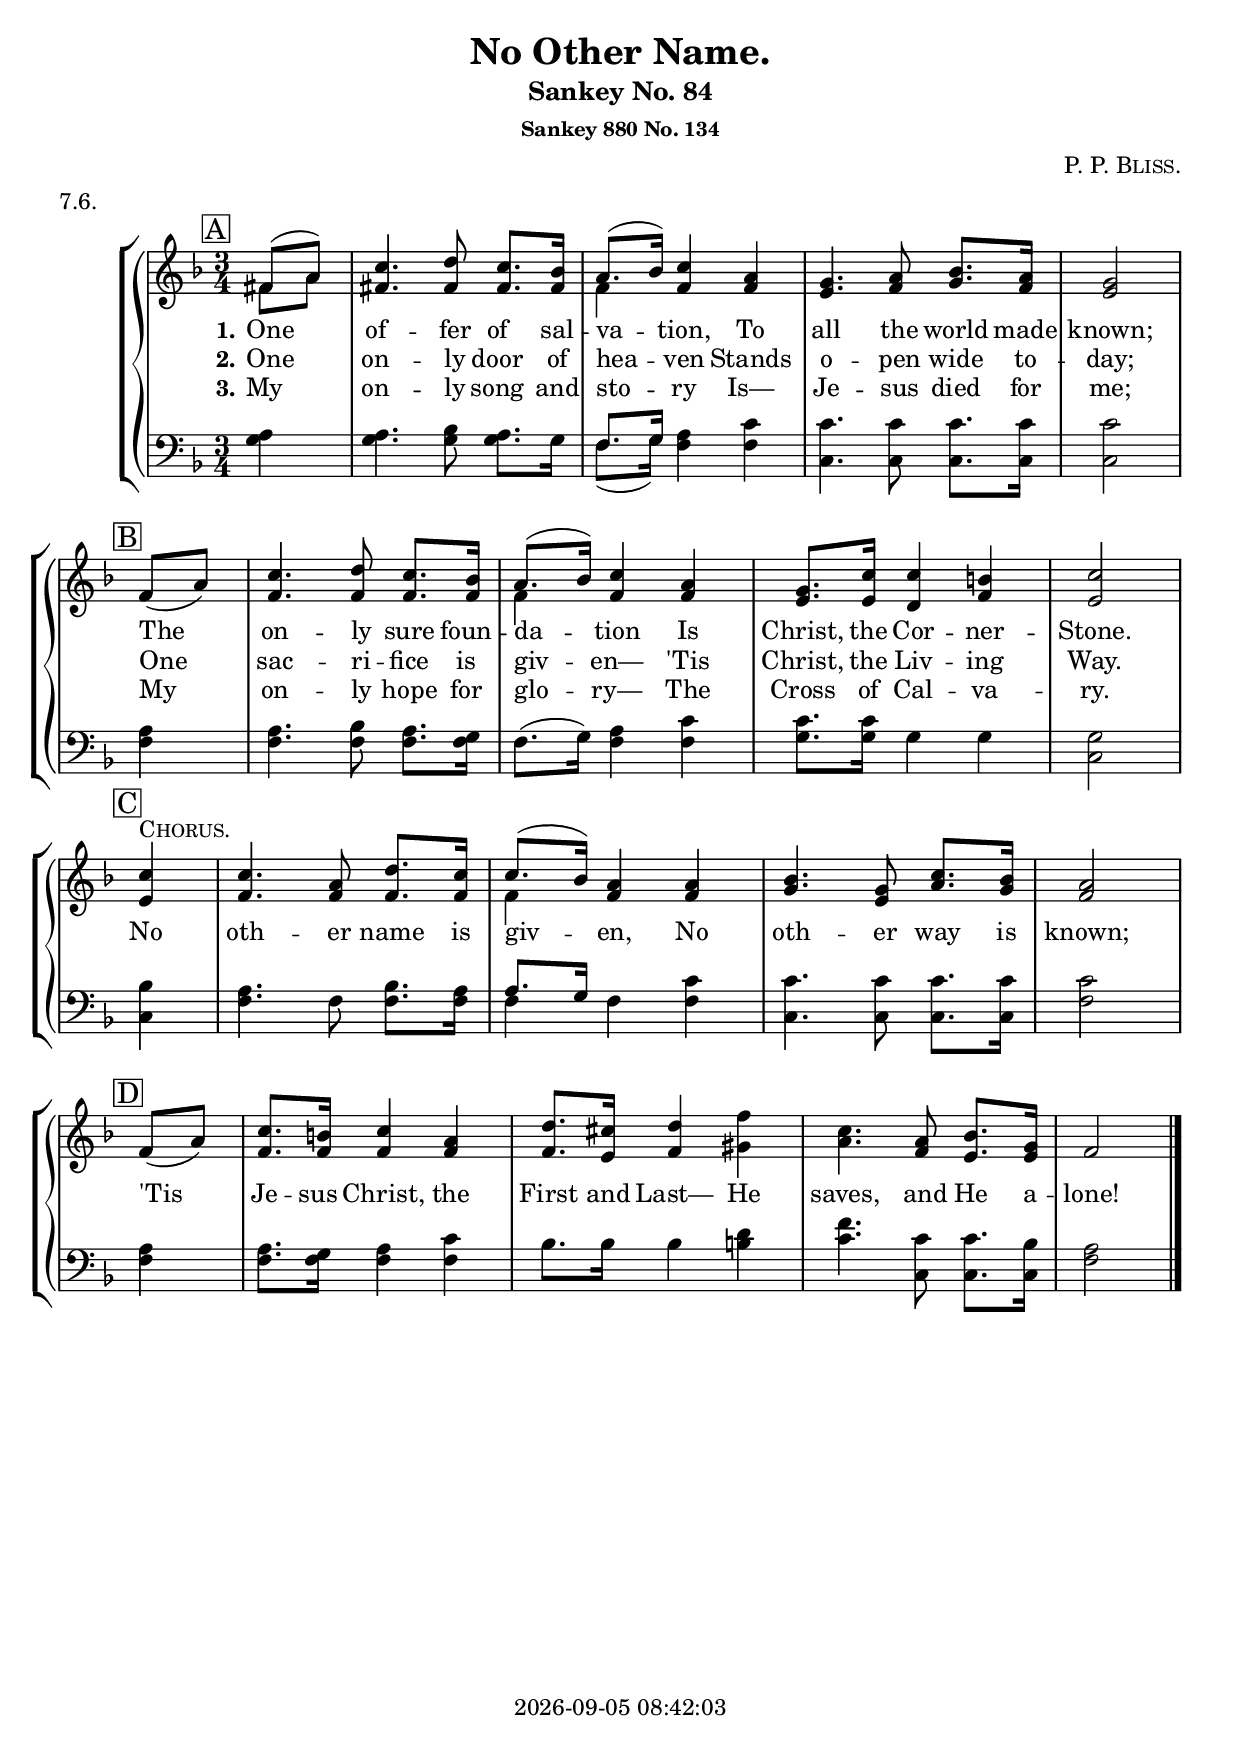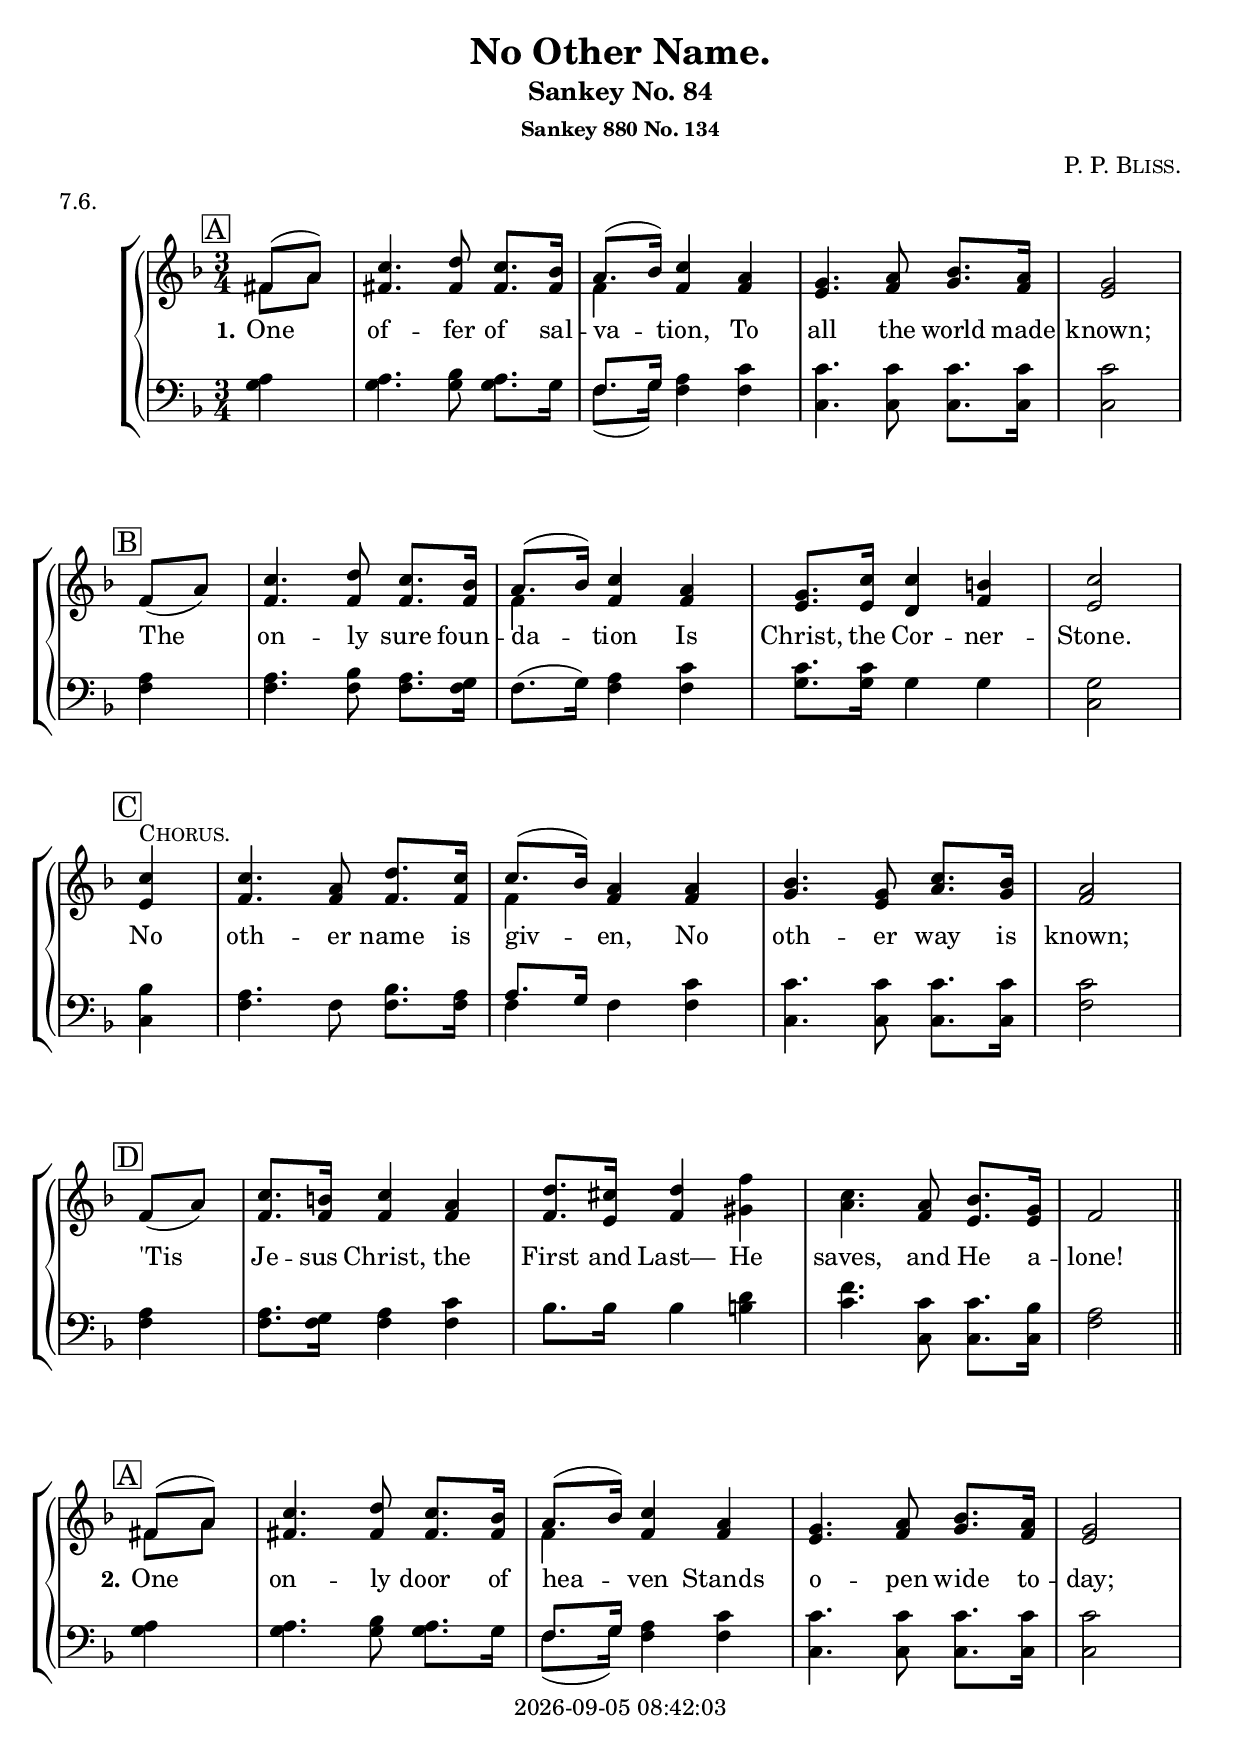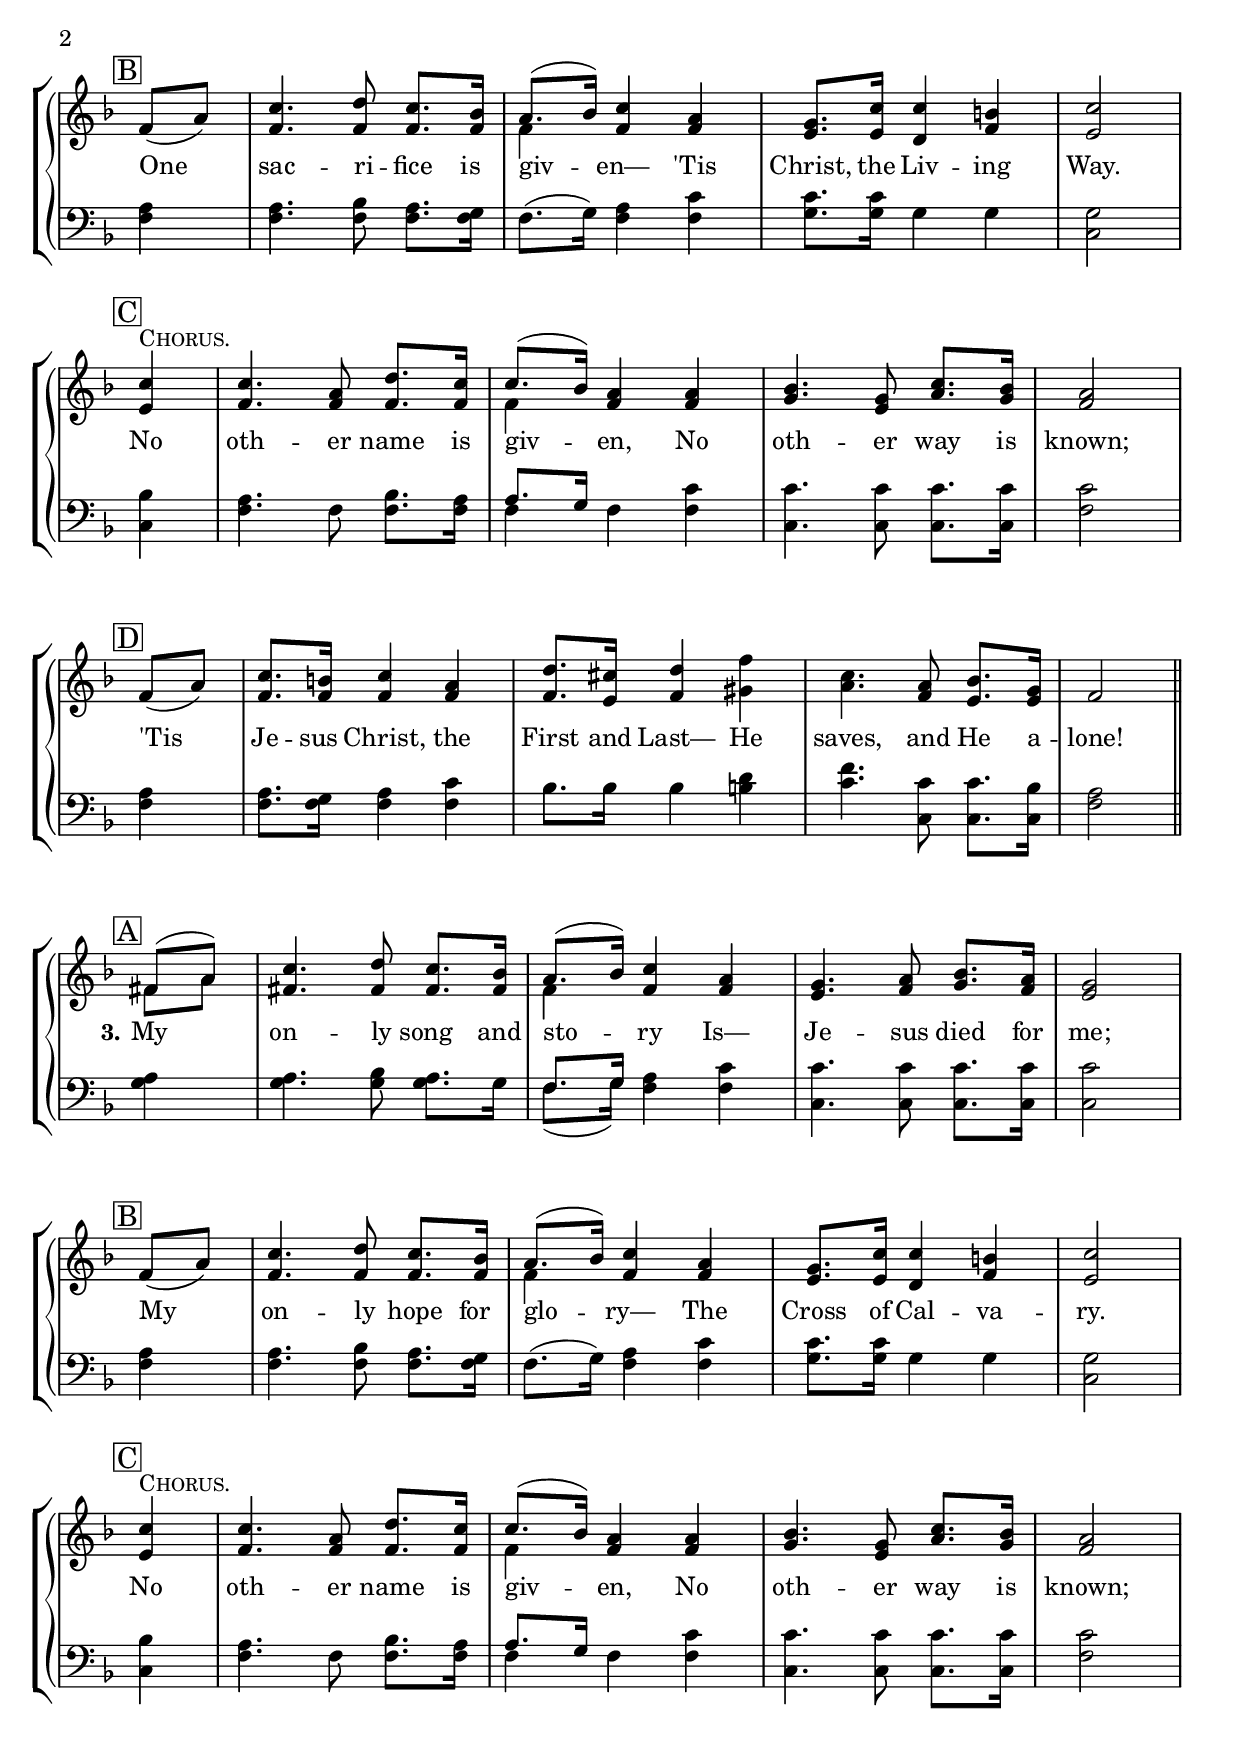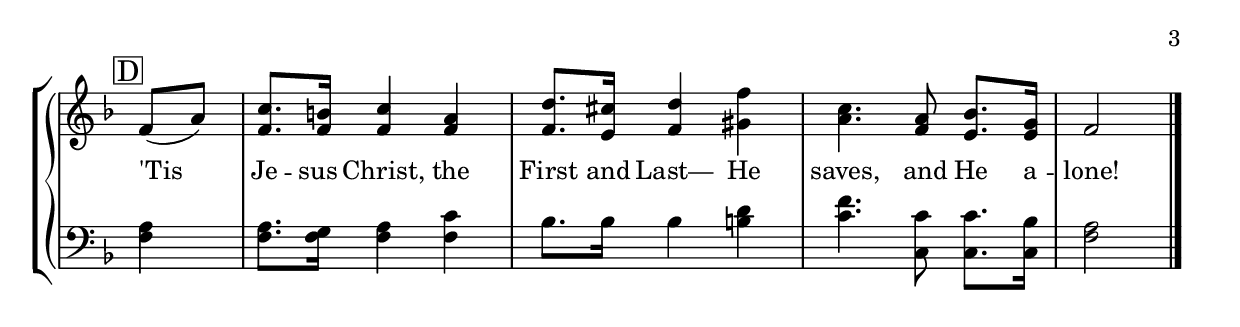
\version "2.22.0"

\include "articulate.ly"

today = #(strftime "%Y-%m-%d %H:%M:%S" (localtime (current-time)))

\header {
% centered at top
%  dedication  = "dedication"
  title       = "No Other Name."
  subtitle    = "Sankey No. 84"
  subsubtitle = "Sankey 880 No. 134"
%  instrument  = "instrument"
  
% arrangement of following lines:
%
%  poet    composer
%  meter   arranger
%  piece       opus

  composer    = \markup\smallCaps "P. P. Bliss."
%  arranger    = "arranger"
%  opus        = "opus"

  meter       = "7.6."

% centered at bottom
% tagline     = "tagline" % default lilypond version
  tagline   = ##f
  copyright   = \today
}

% #(set-global-staff-size 16)

global = {
  \key f \major
  \time 3/4
  \partial 4
}

RehearsalTrack = {
% \set Score.currentBarNumber = #5
% \mark \markup { \circle "1a" }
  \mark \markup { \box "A" } s4 s2.*3 s2
  \mark \markup { \box "B" } s4 s2.*3 s2
  \mark \markup { \box "C" } s4 s2.*3 s2
  \mark \markup { \box "D" } s4 s2.*3 s2
}

TempoTrack = {
  \set Score.tempoHideNote = ##t
  \tempo 4=120
  s2.*16
}

soprano = \relative {
  f'8(a)
  c4. d8 c8. bes16
  a8.(bes16) c4 a
  g4. a8 bes8. a16
  g2 \bar "|" \break \partial 4 f8(a)
  c4. d8 c8. bes16 % B
  a8.(bes16) c4 a
  g8. c16 4 b
  c2 \bar "|" \break \partial 4 c4^\markup\smallCaps Chorus.
  c4. a8 d8. c16 % C
  c8.(bes16) a4 a
  bes4. g8 c8. bes16
  a2 \bar "|" \break \partial 4 f8(a)
  c8. b16 c4 a % D
  d8. cis16 d4 f
  c4. a8 bes8. g16
  f2
}

alto = \relative {
  fis'8 a
  fis4. 8 8. 16
  f4 f f
  e4. f8 g8. f16
  e2 f8(a)
  f4. 8 8. 16 % B
  f4 f f
  e8. 16 d4 f
  e2 4
  f4. 8 8. 16 % C
  f4 f f
  g4. e8 a8. g16
  f2 8(a)
  f8. 16 4 4 % D
  f8. e16 f4 gis
  a4. f8 e8. 16
  f2
}

tenor = \relative {
  a4
  a4. bes8 a8. g16
  f8. g16 a4 c
  c4. 8 8. 16
  c2 a4
  a4. bes8 a8. g16 % B
  f8.(g16) a4 c
  c8. 16 g4 g
  g2 bes4
  a4. f8 bes8. a16 % C
  a8. g16 f4c'
  c4. 8 8. 16
  c2 a4
  a8. g16 a4 c % D
  bes8. 16 4 d
  f4. c8 8. bes16
  a2
}

bass= \relative {
  g4
  g4. 8 8. 16
  f8.(g16) f4 f
  c4. 8 8. 16
  c2 f4
  f4. 8 8. 16 % B
  f8.(g16) f4 f
  g8. 16 4 4
  c,2 c4
  f4. 8 8. 16
  f4 f f
  c4. 8 8. 16
  f2 4
  f8. 16 4 4
  bes8. 16 4 b
  c4. c,8 8. 16
  f2
}

chorus = \lyricmode {
  No oth -- er name is giv -- en,
  No oth -- er way is known;
  'Tis Je -- sus  Christ, the First and Last—
  He saves, and He a -- lone!
}

wordsOne = \lyricmode {
  \set stanza = "1."
  One of -- fer of sal -- va -- tion,
  To all the world made known;
  The on -- ly sure foun -- da -- tion
  Is Christ, the Cor -- ner -- Stone.
}
  
wordsTwo = \lyricmode {
  \set stanza = "2."
  One on -- ly door of hea -- ven
  Stands o -- pen wide to -- day;
  One sac -- ri -- fice is giv -- en—
  'Tis Christ, the Liv -- ing Way.
}
  
wordsThree = \lyricmode {
  \set stanza = "3."
  My on -- ly song and sto -- ry Is—
  Je -- sus died for me;
  My on -- ly hope for glo -- ry—
  The Cross of Cal -- va -- ry.
}
  
wordsMidi = \lyricmode {
  \set stanza = "1."
  "One " of "fer " "of " sal va "tion, "
  "\nTo " "all " "the " "world " "made " "known; "
  "\nThe " on "ly " "sure " foun da "tion "
  "\nIs " "Christ, " "the " Cor ner "Stone. "
  "\nNo " oth "er " "name " "is " giv "en, "
  "\nNo " oth "er " "way " "is " "known; "
  "\n'Tis " Je "sus "  "Christ, " "the " "First " "and " "Last— "
  "\nHe " "saves, " "and " "He " a "lone! "

  \set stanza = "2."
  "\nOne " on "ly " "door " "of " hea "ven "
  "\nStands " o "pen " "wide " to "day; "
  "\nOne " sac ri "fice " "is " giv "en— "
  "\n'Tis " "Christ, " "the " Liv "ing " "Way. "
  "\nNo " oth "er " "name " "is " giv "en, "
  "\nNo " oth "er " "way " "is " "known; "
  "\n'Tis " Je "sus "  "Christ, " "the " "First " "and " "Last— "
  "\nHe " "saves, " "and " "He " a "lone! "

  \set stanza = "3."
  "\nMy " on "ly " "song " "and " sto "ry " "Is— "
  "\nJe" "sus " "died " "for " "me; "
  "\nMy " on "ly " "hope " "for " glo "ry— "
  "\nThe " "Cross " "of " Cal va "ry. "
  "\nNo " oth "er " "name " "is " giv "en, "
  "\nNo " oth "er " "way " "is " "known; "
  "\n'Tis " Je "sus "  "Christ, " "the " "First " "and " "Last— "
  "\nHe " "saves, " "and " "He " a "lone! "
}
  
nl = { \bar "||" \break }

\book {
  \bookOutputSuffix "repeat"
  \score {
    \context GrandStaff <<
      <<
        \new ChoirStaff <<
                                  % Joint soprano/alto staff
          \new Staff \with { printPartCombineTexts = ##f }
          <<
            \new Voice \RehearsalTrack
            \new Voice \TempoTrack
            \new NullVoice = "aligner" \soprano
            \new Voice = "women" \partCombine { \global \soprano \bar "|." } { \global \alto }
            \new Lyrics \lyricsto "aligner" { \wordsOne \chorus }
            \new Lyrics \lyricsto "aligner"   \wordsTwo
            \new Lyrics \lyricsto "aligner"   \wordsThree
          >>
                                  % Joint tenor/bass staff
          \new Staff \with { printPartCombineTexts = ##f }
          <<
            \clef "bass"
            \new Voice = "men" \partCombine { \global \tenor } { \global \bass }
          >>
        >>
      >>
    >>
    \layout {
      indent = 1.5\cm
      \context {
        \Staff \RemoveAllEmptyStaves
      }
    }
  }
}

\book {
  \bookOutputSuffix "single"
  \score {
    \context GrandStaff <<
      <<
        \new ChoirStaff <<
                                  % Joint soprano/alto staff
          \new Staff \with { printPartCombineTexts = ##f }
          <<
            \new Voice {
               \RehearsalTrack
               \RehearsalTrack
               \RehearsalTrack
            }
            \new Voice {
              \TempoTrack
              \TempoTrack
              \TempoTrack
            }
            \new NullVoice = "aligner" { \soprano \soprano \soprano }
            \new Voice = "women" \partCombine { \global \soprano \soprano \soprano \bar "|." }
                                               { \global \alto \nl \alto \nl \alto }
            \new Lyrics \lyricsto "aligner" { \wordsOne   \chorus
                                              \wordsTwo   \chorus
                                              \wordsThree \chorus
                                            }
          >>
                                  % Joint tenor/bass staff
          \new Staff \with { printPartCombineTexts = ##f }
          <<
            \clef "bass"
            \new Voice = "men" \partCombine { \global \tenor \tenor \tenor }
                                            { \global \bass \bass \bass }
          >>
        >>
      >>
    >>
    \layout {
      indent = 1.5\cm
      \context {
        \Staff \RemoveAllEmptyStaves
      }
    }
  }
}

\book {
  \bookOutputSuffix "midi"
  \score {
%    \articulate
    \context GrandStaff <<
      <<
        \new ChoirStaff <<
                                  % Joint soprano/alto staff
          \new Staff \with { printPartCombineTexts = ##f }
          <<
            \new Voice {
              \TempoTrack
              \TempoTrack
              \TempoTrack
            }
            \new NullVoice = "aligner" { \soprano \soprano \soprano }
            \new Voice = "women" \partCombine { \global \soprano \soprano \soprano \bar "|." }
                                               { \global \alto \nl \alto \nl \alto }
            \new Lyrics \lyricsto "aligner" \wordsMidi
          >>
                                  % Joint tenor/bass staff
          \new Staff \with { printPartCombineTexts = ##f }
          <<
            \clef "bass"
            \new Voice = "men" \partCombine { \global \tenor \tenor \tenor }
                                            { \global \bass \bass \bass }
          >>
        >>
      >>
    >>
    \midi {}
  }
}
